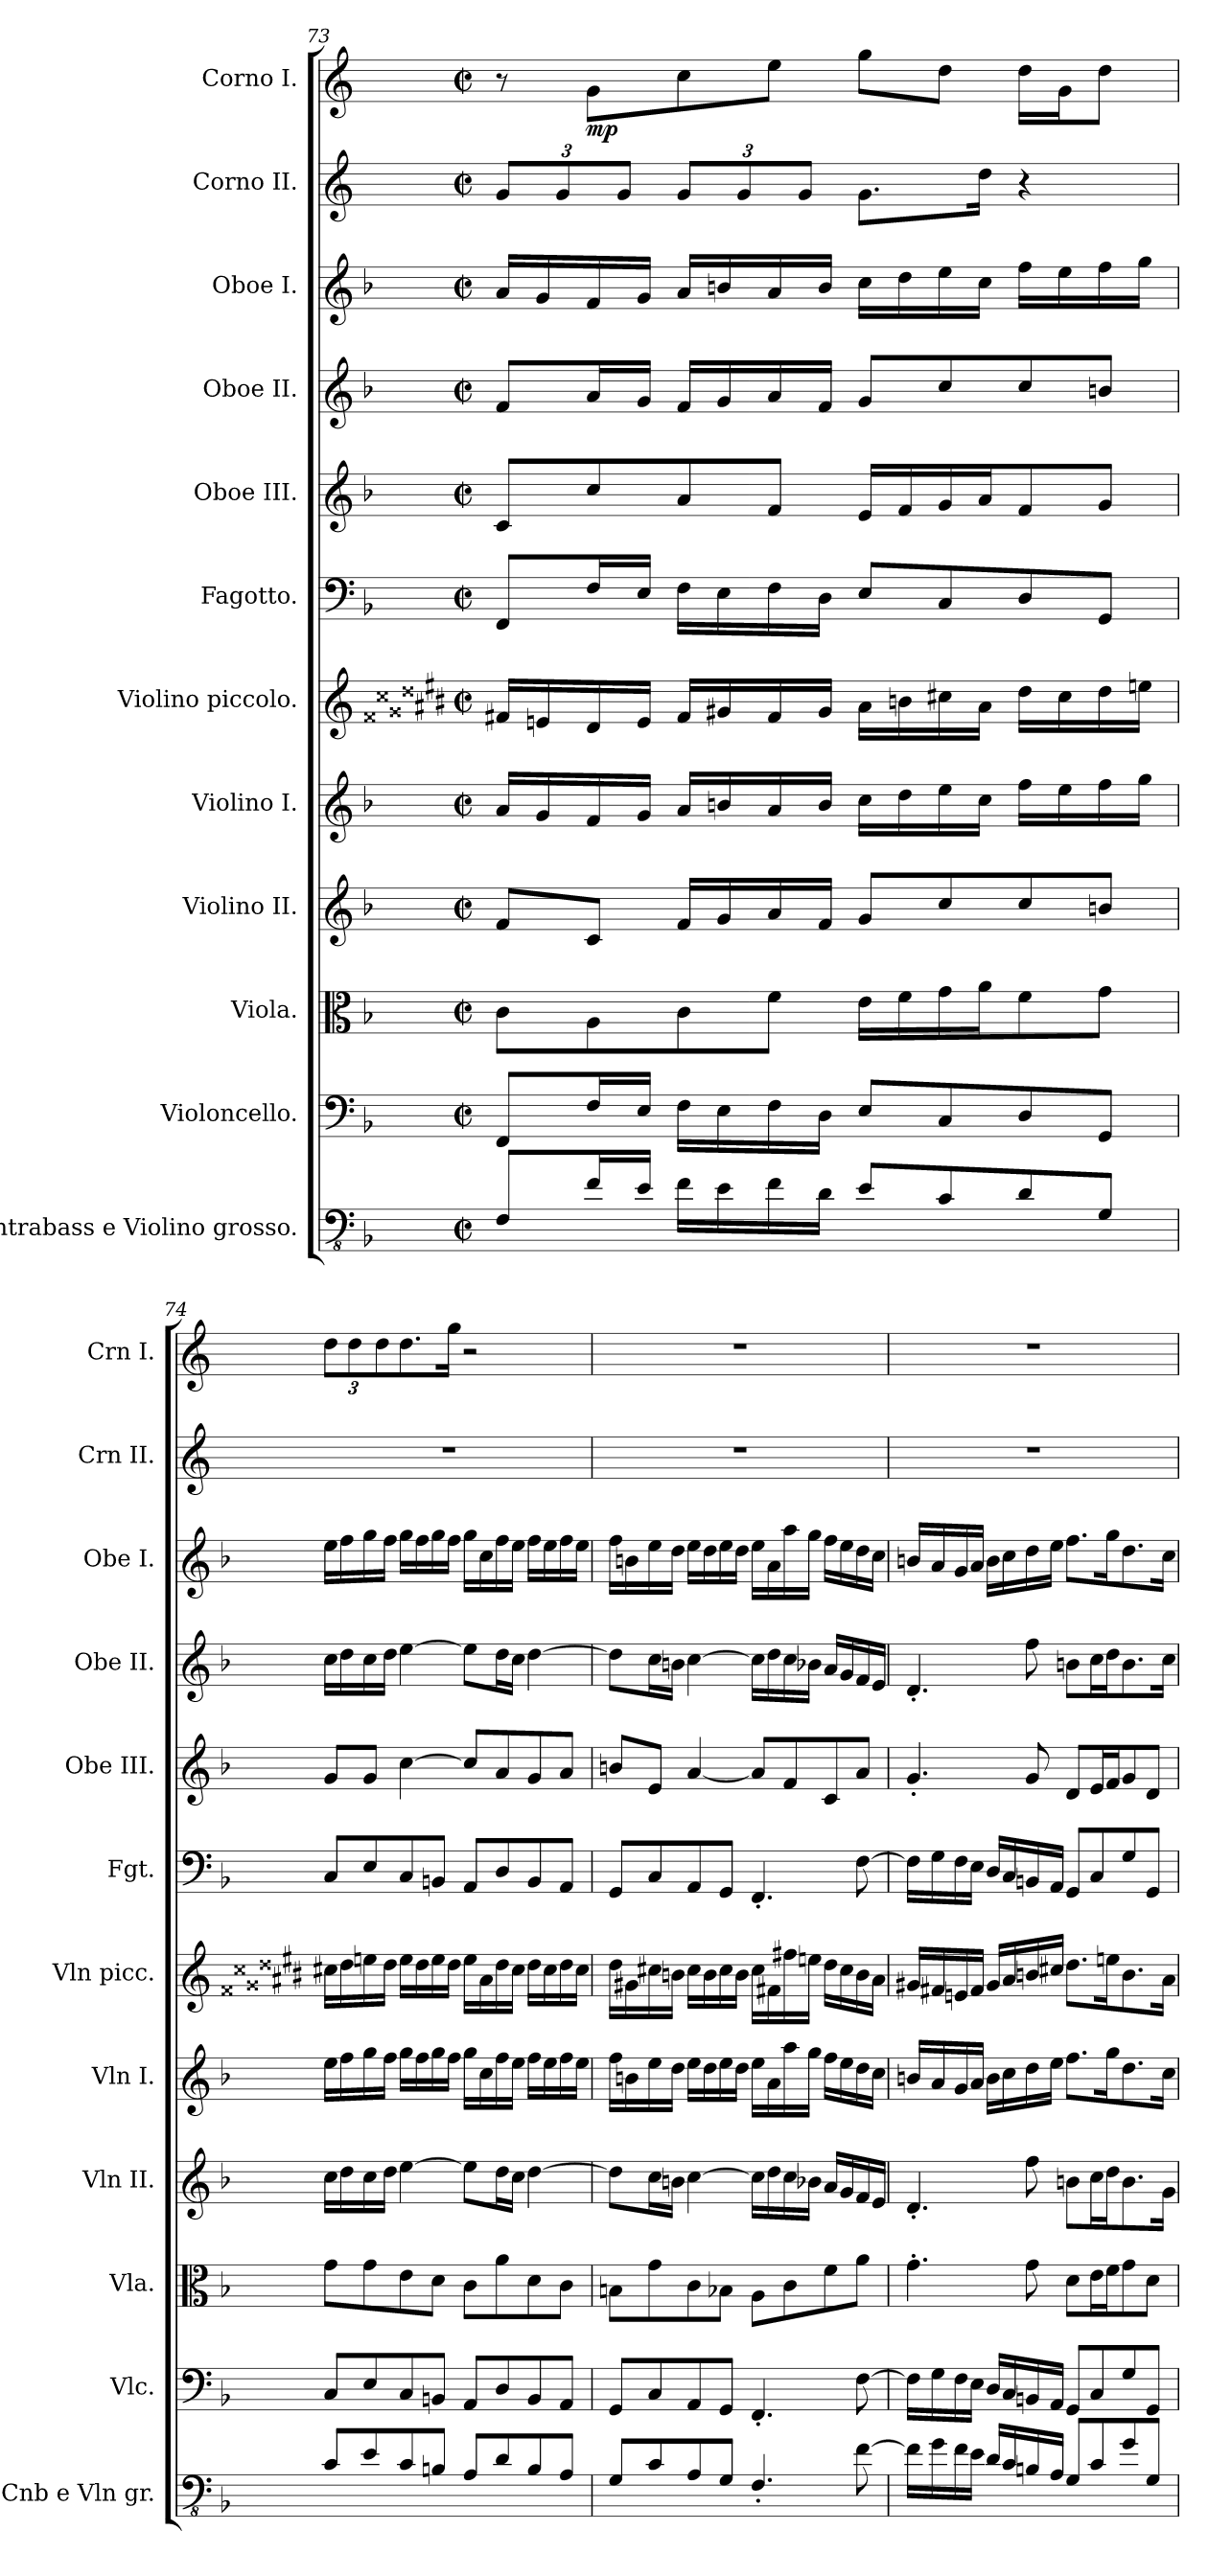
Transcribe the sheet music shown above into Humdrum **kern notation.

**kern	**kern	**kern	**kern	**kern	**kern	**kern	**kern	**kern	**kern	**kern	**kern	**dynam
*part12	*part11	*part10	*part9	*part8	*part7	*part6	*part5	*part4	*part3	*part2	*part1	*part1
*staff12	*staff11	*staff10	*staff9	*staff8	*staff7	*staff6	*staff5	*staff4	*staff3	*staff2	*staff1	*staff1
*I"Contrabass e Violino grosso.	*I"Violoncello.	*I"Viola.	*I"Violino II.	*I"Violino I.	*I"Violino piccolo.	*I"Fagotto.	*I"Oboe III.	*I"Oboe II.	*I"Oboe I.	*I"Corno II.	*I"Corno I.	*
*I'Cnb e Vln gr.	*I'Vlc.	*I'Vla.	*I'Vln II.	*I'Vln I.	*I'Vln picc.	*I'Fgt.	*I'Obe III.	*I'Obe II.	*I'Obe I.	*I'Crn II.	*I'Crn I.	*
*clefFv4	*clefF4	*clefC3	*clefG2	*clefG2	*clefG2	*clefF4	*clefG2	*clefG2	*clefG2	*clefG2	*clefG2	*
*ITrd7c12	*	*	*	*	*ITrd-1c-3	*	*	*	*	*ITrd4c7	*ITrd4c7	*
*k[b-]	*k[b-]	*k[b-]	*k[b-]	*k[b-]	*k[f##c##g##d##a#e#b#]	*k[b-]	*k[b-]	*k[b-]	*k[b-]	*k[b-]	*k[b-]	*
*M2/2	*M2/2	*M2/2	*M2/2	*M2/2	*M2/2	*M2/2	*M2/2	*M2/2	*M2/2	*M2/2	*M2/2	*
*met(c|)	*met(c|)	*met(c|)	*met(c|)	*met(c|)	*met(c|)	*met(c|)	*met(c|)	*met(c|)	*met(c|)	*met(c|)	*met(c|)	*
*	*	*	*	*	*	*	*	*	*	*Xbrackettup	*	*
=73	=73	=73	=73	=73	=73	=73	=73	=73	=73	=73	=73	=73
8FFF/L	8FF/L	8c\L	8f/L	16a/LL	16g##/LL	8FF/L	8c/L	8f/L	16a/LL	12c/L	8r	.
.	.	.	.	16g/	16f##/	.	.	.	16g/	.	.	.
.	.	.	.	.	.	.	.	.	.	12c/	.	.
!	!	!	!	!	!	!	!	!	!	!	!	!LO:DY:b
16FF/L	16F/L	8A\	8c/J	16f/	16e#/	16F/L	8cc/	16a/L	16f/	.	8c\L	mp
.	.	.	.	.	.	.	.	.	.	12c/J	.	.
16EE/JJ	16E/JJ	.	.	16g/JJ	16f##/JJ	16E/JJ	.	16g/JJ	16g/JJ	.	.	.
16FF\LL	16F\LL	8c\	16f/LL	16a/LL	16g##/LL	16F\LL	8a/	16f/LL	16a/LL	12c/L	8f\	.
16EE\	16E\	.	16g/	16bn/	16a##X/	16E\	.	16g/	16bn/	.	.	.
.	.	.	.	.	.	.	.	.	.	12c/	.	.
16FF\	16F\	8f\J	16a/	16a/	16g##/	16F\	8f/J	16a/	16a/	.	8a\J	.
.	.	.	.	.	.	.	.	.	.	12c/J	.	.
16DD\JJ	16D\JJ	.	16f/JJ	16b/JJ	16a##/JJ	16D\JJ	.	16f/JJ	16b/JJ	.	.	.
8EE/L	8E/L	16e\LL	8g/L	16cc\LL	16b#\LL	8E/L	16e/LL	8g/L	16cc\LL	8.c\L	8cc\L	.
.	.	16f\	.	16dd\	16cc##\	.	16f/	.	16dd\	.	.	.
8CC/	8C/	16g\	8cc/	16ee\	16dd##\	8C/	16g/	8cc/	16ee\	.	8g\J	.
.	.	16a\J	.	16cc\JJ	16b#\JJ	.	16a/J	.	16cc\JJ	16g\Jk	.	.
8DD/	8D/	8f\	8cc/	16ff\LL	16ee#\LL	8D/	8f/	8cc/	16ff\LL	4r	16g\LL	.
.	.	.	.	16ee\	16dd##\	.	.	.	16ee\	.	16c\J	.
8GGG/J	8GG/J	8g\J	8bn/J	16ff\	16ee#\	8GG/J	8g/J	8bn/J	16ff\	.	8g\J	.
.	.	.	.	16gg\JJ	16ff##\JJ	.	.	.	16gg\JJ	.	.	.
!!LO:PB:g=z
=74	=74	=74	=74	=74	=74	=74	=74	=74	=74	=74	=74	=74
*	*	*	*	*	*	*	*	*	*	*	*Xbrackettup	*
8CC/L	8C/L	8g\L	16cc\LL	16ee\LL	16dd##\LL	8C/L	8g/L	16cc\LL	16ee\LL	1r	12g\L	.
.	.	.	16dd\	16ff\	16ee#\	.	.	16dd\	16ff\	.	.	.
.	.	.	.	.	.	.	.	.	.	.	12g\	.
8EE/	8E/	8g\	16cc\	16gg\	16ff##\	8E/	8g/J	16cc\	16gg\	.	.	.
.	.	.	.	.	.	.	.	.	.	.	12g\	.
.	.	.	16dd\JJ	16ff\JJ	16ee#\JJ	.	.	16dd\JJ	16ff\JJ	.	.	.
8CC/	8C/	8e\	[4ee\	16gg\LL	16ff##\LL	8C/	[4cc\	[4ee\	16gg\LL	.	8.g\	.
.	.	.	.	16ff\	16ee#\	.	.	.	16ff\	.	.	.
8BBBn/J	8BBn/J	8d\J	.	16gg\	16ff##\	8BBn/J	.	.	16gg\	.	.	.
.	.	.	.	16ff\JJ	16ee#\JJ	.	.	.	16ff\JJ	.	16cc\Jk	.
8AAA/L	8AA/L	8c\L	8ee\L]	16gg\LL	16ff##\LL	8AA/L	8cc/L]	8ee\L]	16gg\LL	.	2r	.
.	.	.	.	16cc\	16b#\	.	.	.	16cc\	.	.	.
8DD/	8D/	8a\	16dd\L	16ff\	16ee#\	8D/	8a/	16dd\L	16ff\	.	.	.
.	.	.	16cc\JJ	16ee\JJ	16dd##\JJ	.	.	16cc\JJ	16ee\JJ	.	.	.
8BBB/	8BB/	8d\	[4dd\	16ff\LL	16ee#\LL	8BB/	8g/	[4dd\	16ff\LL	.	.	.
.	.	.	.	16ee\	16dd##\	.	.	.	16ee\	.	.	.
8AAA/J	8AA/J	8c\J	.	16ff\	16ee#\	8AA/J	8a/J	.	16ff\	.	.	.
.	.	.	.	16ee\JJ	16dd##\JJ	.	.	.	16ee\JJ	.	.	.
=75	=75	=75	=75	=75	=75	=75	=75	=75	=75	=75	=75	=75
8GGG/L	8GG/L	8Bn\L	8dd\L]	16ff\LL	16ee#\LL	8GG/L	8bn/L	8dd\L]	16ff\LL	1r	1r	.
.	.	.	.	16bn\	16a##X\	.	.	.	16bn\	.	.	.
8CC/	8C/	8g\	16cc\L	16ee\	16dd##\	8C/	8e/J	16cc\L	16ee\	.	.	.
.	.	.	16bn\JJ	16dd\JJ	16cc##\JJ	.	.	16bn\JJ	16dd\JJ	.	.	.
8AAA/	8AA/	8c\	[4cc\	16ee\LL	16dd##\LL	8AA/	[4a/	[4cc\	16ee\LL	.	.	.
.	.	.	.	16dd\	16cc##\	.	.	.	16dd\	.	.	.
8GGG/J	8GG/J	8B-X\J	.	16ee\	16dd##\	8GG/J	.	.	16ee\	.	.	.
.	.	.	.	16dd\JJ	16cc##\JJ	.	.	.	16dd\JJ	.	.	.
4.FFF'/	4.FF'/	8A\L	16cc\LL]	16ee\LL	16dd##\LL	4.FF'/	8a/L]	16cc\LL]	16ee\LL	.	.	.
.	.	.	16dd\	16a\	16g##\	.	.	16dd\	16a\	.	.	.
.	.	8c\	16cc\	16aa\	16gg##\	.	8f/	16cc\	16aa\	.	.	.
.	.	.	16b-X\JJ	16gg\JJ	16ff##\JJ	.	.	16b-X\JJ	16gg\JJ	.	.	.
.	.	8f\	16a/LL	16ff\LL	16ee#\LL	.	8c/	16a/LL	16ff\LL	.	.	.
.	.	.	16g/	16ee\	16dd##\	.	.	16g/	16ee\	.	.	.
[8FF\	[8F\	8a\J	16f/	16dd\	16cc##\	[8F\	8a/J	16f/	16dd\	.	.	.
.	.	.	16e/JJ	16cc\JJ	16b#\JJ	.	.	16e/JJ	16cc\JJ	.	.	.
!!LO:PB:g=z
=76	=76	=76	=76	=76	=76	=76	=76	=76	=76	=76	=76	=76
16FF\LL]	16F\LL]	4.g'\	4.d'/	16bn/LL	16a##X/LL	16F\LL]	4.g'/	4.d'/	16bn/LL	1r	1r	.
16GG\	16G\	.	.	16a/	16g##/	16G\	.	.	16a/	.	.	.
16FF\	16F\	.	.	16g/	16f##/	16F\	.	.	16g/	.	.	.
16EE\JJ	16E\JJ	.	.	16a/JJ	16g##/JJ	16E\JJ	.	.	16a/JJ	.	.	.
16DD/LL	16D/LL	.	.	16b\LL	16a##/LL	16D/LL	.	.	16b\LL	.	.	.
16CC/	16C/	.	.	16cc\	16b#/	16C/	.	.	16cc\	.	.	.
16BBBn/	16BBn/	8g\	8ff\	16dd\	16cc##/	16BBn/	8g/	8ff\	16dd\	.	.	.
16AAA/JJ	16AA/JJ	.	.	16ee\JJ	16dd##/JJ	16AA/JJ	.	.	16ee\JJ	.	.	.
8GGG/L	8GG/L	8d\L	8bn\L	8.ff\L	8.ee#\L	8GG/L	8d/L	8bn\L	8.ff\L	.	.	.
8CC/	8C/	16e\L	16cc\L	.	.	8C/	16e/L	16cc\L	.	.	.	.
.	.	16f\J	16dd\J	16gg\K	16ff##\K	.	16f/J	16dd\J	16gg\K	.	.	.
8GG/	8G/	8g\	8.b\	8.dd\	8.cc##\	8G/	8g/	8.b\	8.dd\	.	.	.
8GGG/J	8GG/J	8d\J	.	.	.	8GG/J	8d/J	.	.	.	.	.
.	.	.	16g\Jk	16cc\Jk	16b#\Jk	.	.	16cc\Jk	16cc\Jk	.	.	.
=	=	=	=	=	=	=	=	=	=	=	=	=
*-	*-	*-	*-	*-	*-	*-	*-	*-	*-	*-	*-	*-
